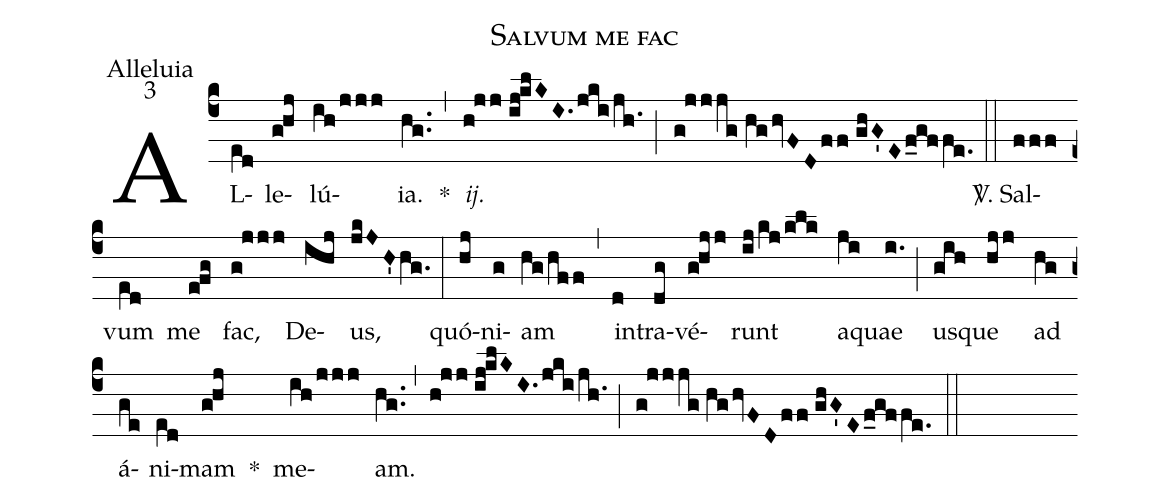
name:Salvum me fac;
office-part:Alleluia;
mode:3;
%%
(c4) AL(e[ll:1]d)le(ghj)lú(ih/jjj){ia}.(hg..) *(,) <i>ij.</i>(h!jj//ij!klKI.jki/jh.) (;) (g!jjjg//hghvFDff//ghG'Ef_gffe.) (::) <sp>V/</sp>. Sal(fff)vum(e[ll:1]d) me(efg) fac,(g!jjj) De(ihj)us,(jkJH'hg.) (:) quó(hj)ni(g)am(hg/hff) (,) in(d)tra(dg)vé(ghjj)runt(ij/kj/klk) a(ji)quae(i.) (;) us(gih)que(hjj) ad(hg) á(ge)ni(e[ll:1]d)mam(ghj) *() me(ih/jjj)am.(hg..) (,) (h!jj//ij!klKI.jki/jh.) (;) (g!jjjg//hghvFDff//ghG'Ef_gffe.) (::)
